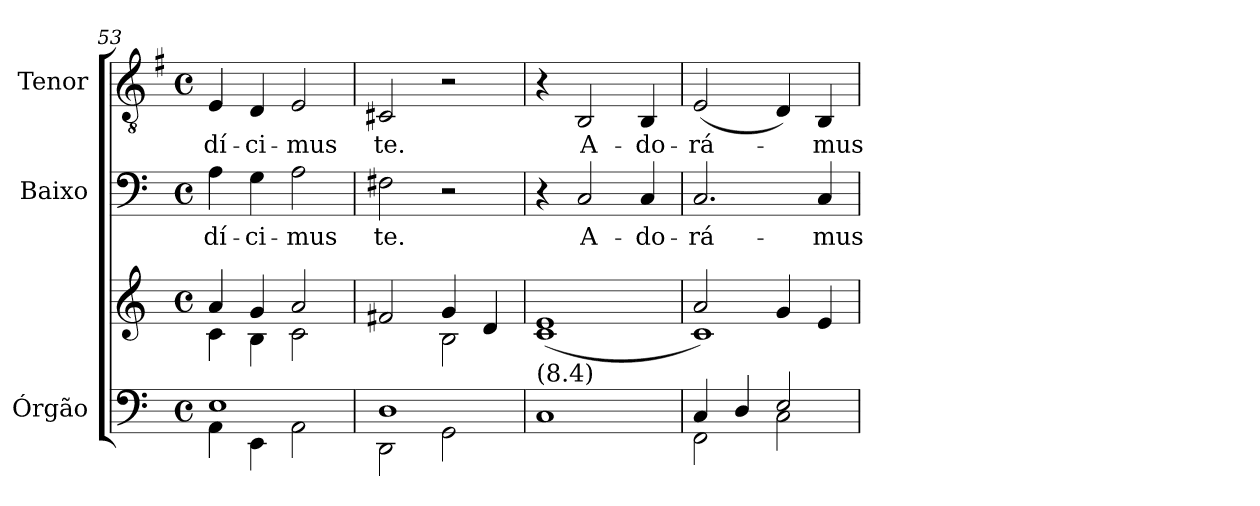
**kern	**kern	**kern	**text	**kern	**text
*part3	*part3	*part2	*part2	*part1	*part1
*staff4	*staff3	*staff2	*staff2	*staff1	*staff1
*I"Órgão	*	*I"Baixo	*	*I"Tenor	*
*I'Órg.	*	*	*	*I'Tr.	*
*clefF4	*clefG2	*clefF4	*	*clefGv2	*
*	*	*	*	*ITrd4c7	*
*k[]	*k[]	*k[]	*	*k[]	*
*C:	*C:	*C:	*	*C:	*
*M4/4	*M4/4	*M4/4	*	*M4/4	*
*met(c)	*met(c)	*met(c)	*	*met(c)	*
=53	=53	=53	=53	=53	=53
*^	*^	*	*	*	*
!	!	!	!	!	!LO:LY:b:color=#000000	!	!
!	!	!	!	!	!	!	!LO:LY:b:color=#000000
1Ei	4AAi\	4ai/	4ci\	4Ai\	-dí-	4AAi/	-dí-
!	!	!	!	!	!LO:LY:b:color=#000000	!	!
!	!	!	!	!	!	!	!LO:LY:b:color=#000000
.	4EEi\	4gi/	4Bi\	4Gi\	-ci-	4GGi/	-ci-
!	!	!	!	!	!LO:LY:b:color=#000000	!	!
!	!	!	!	!	!	!	!LO:LY:b:color=#000000
.	2AAi\	2ai/	2ci\	2Ai\	-mus	2AAi/	-mus
=54	=54	=54	=54	=54	=54	=54	=54
!	!	!	!	!	!LO:LY:b:color=#000000	!	!
!	!	!	!	!	!	!	!LO:LY:b:color=#000000
1Di	2DDi\	2f#Xi/	2ryy	2F#Xi\	te.	2FF#Xi/	te.
.	2GGi\	4gi/	2Bi\	2r	.	2r	.
.	.	4di/	.	.	.	.	.
*v	*v	*	*	*	*	*	*
*	*v	*v	*	*	*	*
=55	=55	=55	=55	=55	=55
!LO:TX:a:t=(8.4)	!	!	!	!	!
1Ci	(1ci 1ei	4r	.	4r	.
!	!	!	!LO:LY:b:color=#000000	!	!
!	!	!	!	!	!LO:LY:b:color=#000000
.	.	2Ci/	A-	2EEi/	A-
!	!	!	!LO:LY:b:color=#000000	!	!
!	!	!	!	!	!LO:LY:b:color=#000000
.	.	4Ci/	-do-	4EEi/	-do-
=56	=56	=56	=56	=56	=56
*^	*^	*	*	*	*
!	!	!	!	!	!LO:LY:b:color=#000000	!	!
!	!	!	!	!	!	!	!LO:LY:b:color=#000000
4Ci/	2FFi\	2ai/)	1ci	2.Ci/	-rá-	(2AAi/	-rá-
4Di/	.	.	.	.	.	.	.
2Ei/	2Ci\	4gi/	.	.	.	4GGi/)	.
!	!	!	!	!	!LO:LY:b:color=#000000	!	!
!	!	!	!	!	!	!	!LO:LY:b:color=#000000
.	.	4ei/	.	4Ci/	-mus	4EEi/	-mus
*v	*v	*	*	*	*	*	*
*	*v	*v	*	*	*	*
=	=	=	=	=	=
*-	*-	*-	*-	*-	*-
